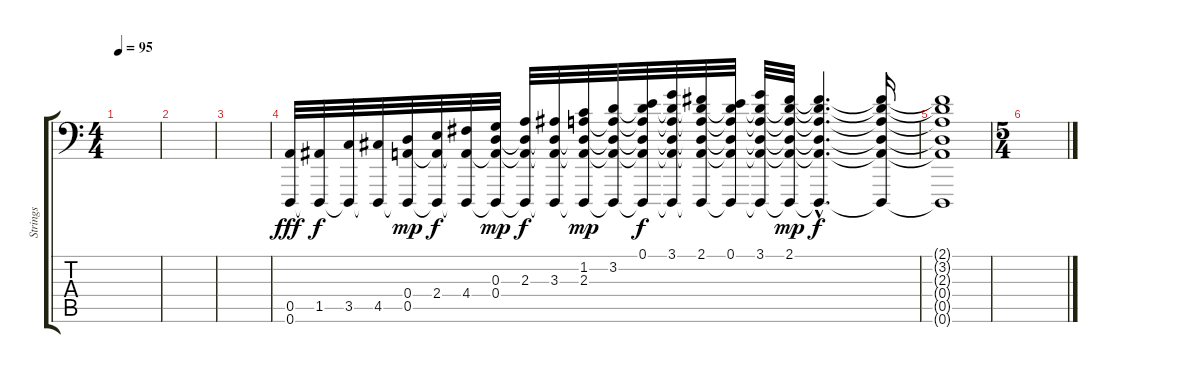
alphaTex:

\track ("Strings" "Strings") {instrument stringensemble1}
\staff {score tabs}
\tuning (E4 B3 G3 D3 A2 D1) {hide}
\ts (4 4)
\tempo 95
\clef f4
\ks c
|
|
|
(0.5 0.6).32{dy fff} (1.5 0.6{t}).32{dy f} (3.5 0.6{t}).32 (4.5 0.6{t}).32 (0.4 0.5 0.6{t}).32{dy mp} (2.4 0.5{t} 0.6{t}).32{dy f} (4.4 0.5{t} 0.6{t}).32 (0.3 0.4 0.5{t} 0.6{t}).32{dy mp} (2.3 0.4{t} 0.5{t} 0.6{t}).32{dy f} (3.3 0.4{t} 0.5{t} 0.6{t}).32 (1.2 2.3 0.4{t} 0.5{t} 0.6{t}).32{dy mp} (3.2 2.3{t} 0.4{t} 0.5{t} 0.6{t}).32 (0.1 3.2{t} 2.3{t} 0.4{t} 0.5{t} 0.6{t}).32{dy f} (3.1 3.2{t} 2.3{t} 0.4{t} 0.5{t} 0.6{t}).32 (2.1 3.2{t} 2.3{t} 0.4{t} 0.5{t} 0.6{t}).32 (0.1 3.2{t} 2.3{t} 0.4{t} 0.5{t} 0.6{t}).32 (3.1 3.2{t} 2.3{t} 0.4{t} 0.5{t} 0.6{t}).32 (2.1 3.2{t} 2.3{t} 0.4{t} 0.5{t} 0.6{t}).32{dy mp} (2.1{hac t} 3.2{hac t} 2.3{hac t} 0.4{hac t} 0.5{hac t} 0.6{hac t}).4{d dy f} (2.1{t} 3.2{t} 2.3{t} 0.4{t} 0.5{t} 0.6{t}).16 |
(2.1{t} 3.2{t} 2.3{t} 0.4{t} 0.5{t} 0.6{t}).1{volume 4} |
\ts (5 4)
